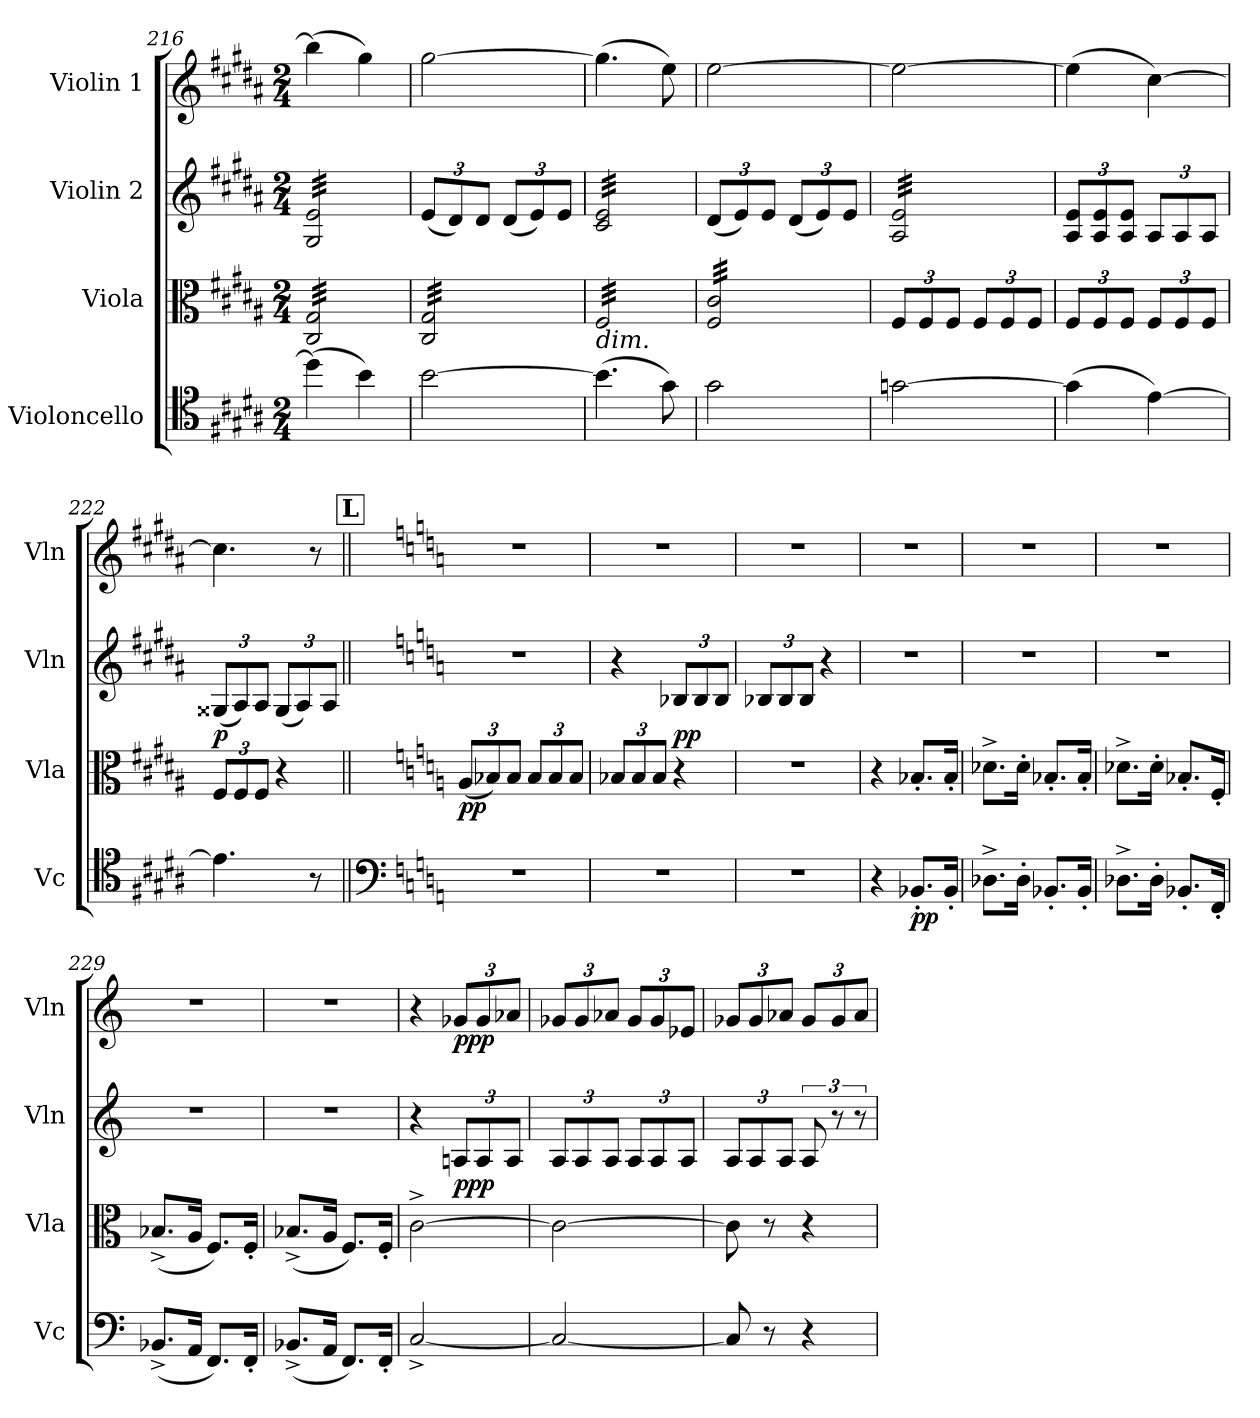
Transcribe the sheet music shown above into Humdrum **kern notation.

**kern	**dynam	**kern	**dynam	**kern	**dynam	**kern	**dynam
*part4	*part4	*part3	*part3	*part2	*part2	*part1	*part1
*staff4	*staff4	*staff3	*staff3	*staff2	*staff2	*staff1	*staff1
*I"Violoncello	*	*I"Viola	*	*I"Violin 2	*	*I"Violin 1	*
*I'Vc	*	*I'Vla	*	*I'Vln	*	*I'Vln	*
*clefC4	*	*clefC3	*	*clefG2	*	*clefG2	*
*k[f#c#g#d#a#]	*	*k[f#c#g#d#a#]	*	*k[f#c#g#d#a#]	*	*k[f#c#g#d#a#]	*
*M2/4	*	*M2/4	*	*M2/4	*	*M2/4	*
=216	=216	=216	=216	=216	=216	=216	=216
*	*	*tremolo	*	*	*	*	*
*	*	*	*	*tremolo	*	*	*
(4dd#\]	.	32C#/ 32G#/LLL	.	32G#/ 32e/LLL	.	(4bb\]	.
.	.	32C#/ 32G#/	.	32G#/ 32e/	.	.	.
.	.	32C#/ 32G#/	.	32G#/ 32e/	.	.	.
.	.	32C#/ 32G#/	.	32G#/ 32e/	.	.	.
.	.	32C#/ 32G#/	.	32G#/ 32e/	.	.	.
.	.	32C#/ 32G#/	.	32G#/ 32e/	.	.	.
.	.	32C#/ 32G#/	.	32G#/ 32e/	.	.	.
.	.	32C#/ 32G#/	.	32G#/ 32e/	.	.	.
4b\)	.	32C#/ 32G#/	.	32G#/ 32e/	.	4gg#\)	.
.	.	32C#/ 32G#/	.	32G#/ 32e/	.	.	.
.	.	32C#/ 32G#/	.	32G#/ 32e/	.	.	.
.	.	32C#/ 32G#/	.	32G#/ 32e/	.	.	.
.	.	32C#/ 32G#/	.	32G#/ 32e/	.	.	.
.	.	32C#/ 32G#/	.	32G#/ 32e/	.	.	.
.	.	32C#/ 32G#/	.	32G#/ 32e/	.	.	.
.	.	32C#/ 32G#/JJJ	.	32G#/ 32e/JJJ	.	.	.
*	*	*	*	*Xtremolo	*	*	*
!!LO:LB:g=z
=217	=217	=217	=217	=217	=217	=217	=217
*	*	*	*	*Xbrackettup	*	*	*
[2b\	.	32C#/ 32G#/LLL	.	(12e/L	.	[2gg#\	.
.	.	32C#/ 32G#/	.	.	.	.	.
.	.	32C#/ 32G#/	.	.	.	.	.
.	.	.	.	12d#/)	.	.	.
.	.	32C#/ 32G#/	.	.	.	.	.
.	.	32C#/ 32G#/	.	.	.	.	.
.	.	32C#/ 32G#/	.	.	.	.	.
.	.	.	.	12d#/J	.	.	.
.	.	32C#/ 32G#/	.	.	.	.	.
.	.	32C#/ 32G#/	.	.	.	.	.
.	.	32C#/ 32G#/	.	(12d#/L	.	.	.
.	.	32C#/ 32G#/	.	.	.	.	.
.	.	32C#/ 32G#/	.	.	.	.	.
.	.	.	.	12e/)	.	.	.
.	.	32C#/ 32G#/	.	.	.	.	.
.	.	32C#/ 32G#/	.	.	.	.	.
.	.	32C#/ 32G#/	.	.	.	.	.
.	.	.	.	12e/J	.	.	.
.	.	32C#/ 32G#/	.	.	.	.	.
.	.	32C#/ 32G#/JJJ	.	.	.	.	.
=218	=218	=218	=218	=218	=218	=218	=218
!	!	!	!	!LO:TX:b:i:t=dim.	!	!	!
!	!	!LO:TX:b:i:t=dim.	!	!	!	!	!
*	*	*	*	*tremolo	*	*	*
(4.b\]	.	32F#/LLL	.	32c#/ 32e/LLL	.	(4.gg#\]	.
.	.	32F#/	.	32c#/ 32e/	.	.	.
.	.	32F#/	.	32c#/ 32e/	.	.	.
.	.	32F#/	.	32c#/ 32e/	.	.	.
.	.	32F#/	.	32c#/ 32e/	.	.	.
.	.	32F#/	.	32c#/ 32e/	.	.	.
.	.	32F#/	.	32c#/ 32e/	.	.	.
.	.	32F#/	.	32c#/ 32e/	.	.	.
.	.	32F#/	.	32c#/ 32e/	.	.	.
.	.	32F#/	.	32c#/ 32e/	.	.	.
.	.	32F#/	.	32c#/ 32e/	.	.	.
.	.	32F#/	.	32c#/ 32e/	.	.	.
8g#\)	.	32F#/	.	32c#/ 32e/	.	8ee\)	.
.	.	32F#/	.	32c#/ 32e/	.	.	.
.	.	32F#/	.	32c#/ 32e/	.	.	.
.	.	32F#/JJJ	.	32c#/ 32e/JJJ	.	.	.
*	*	*	*	*Xtremolo	*	*	*
=219	=219	=219	=219	=219	=219	=219	=219
2g#\	.	32F#/ 32c#/LLL	.	(12d#/L	.	[>2ee\	.
.	.	32F#/ 32c#/	.	.	.	.	.
.	.	32F#/ 32c#/	.	.	.	.	.
.	.	.	.	12e/)	.	.	.
.	.	32F#/ 32c#/	.	.	.	.	.
.	.	32F#/ 32c#/	.	.	.	.	.
.	.	32F#/ 32c#/	.	.	.	.	.
.	.	.	.	12e/J	.	.	.
.	.	32F#/ 32c#/	.	.	.	.	.
.	.	32F#/ 32c#/	.	.	.	.	.
.	.	32F#/ 32c#/	.	(12d#/L	.	.	.
.	.	32F#/ 32c#/	.	.	.	.	.
.	.	32F#/ 32c#/	.	.	.	.	.
.	.	.	.	12e/)	.	.	.
.	.	32F#/ 32c#/	.	.	.	.	.
.	.	32F#/ 32c#/	.	.	.	.	.
.	.	32F#/ 32c#/	.	.	.	.	.
.	.	.	.	12e/J	.	.	.
.	.	32F#/ 32c#/	.	.	.	.	.
.	.	32F#/ 32c#/JJJ	.	.	.	.	.
*	*	*Xtremolo	*	*	*	*	*
=220	=220	=220	=220	=220	=220	=220	=220
*	*	*Xbrackettup	*	*	*	*	*
*	*	*	*	*^	*	*	*
*	*	*	*	*tremolo	*	*	*	*
[2gn\	.	12F#/L	.	32A#/ 32e/LLL	4ryy	.	2ee\_	.
.	.	.	.	32A#/ 32e/	.	.	.	.
.	.	.	.	32A#/ 32e/	.	.	.	.
.	.	12F#/	.	.	.	.	.	.
.	.	.	.	32A#/ 32e/	.	.	.	.
.	.	.	.	32A#/ 32e/	.	.	.	.
.	.	.	.	32A#/ 32e/	.	.	.	.
.	.	12F#/J	.	.	.	.	.	.
.	.	.	.	32A#/ 32e/	.	.	.	.
.	.	.	.	32A#/ 32e/	.	.	.	.
.	.	12F#/L	.	32A#/ 32e/	4ryy	.	.	.
.	.	.	.	32A#/ 32e/	.	.	.	.
.	.	.	.	32A#/ 32e/	.	.	.	.
.	.	12F#/	.	.	.	.	.	.
.	.	.	.	32A#/ 32e/	.	.	.	.
.	.	.	.	32A#/ 32e/	.	.	.	.
.	.	.	.	32A#/ 32e/	.	.	.	.
.	.	12F#/J	.	.	.	.	.	.
.	.	.	.	32A#/ 32e/	.	.	.	.
.	.	.	.	32A#/ 32e/JJJ	.	.	.	.
*	*	*	*	*Xtremolo	*	*	*	*
*	*	*	*	*v	*v	*	*	*
=221	=221	=221	=221	=221	=221	=221	=221
(4g\]	.	12F#/L	.	12A#/ 12e/L	.	(4ee\]	.
.	.	12F#/	.	12A#/ 12e/	.	.	.
.	.	12F#/J	.	12A#/ 12e/J	.	.	.
[>4e\)	.	12F#/L	.	12A#/L	.	[>4cc#\)	.
.	.	12F#/	.	12A#/	.	.	.
.	.	12F#/J	.	12A#/J	.	.	.
=222	=222	=222	=222	=222	=222	=222	=222
!	!	!	!	!	!LO:DY:b	!	!
4.e\]	.	12F#/L	.	(12G##X/L	p	4.cc#\]	.
.	.	12F#/	.	12A#/)	.	.	.
.	.	12F#/J	.	12A#/J	.	.	.
.	.	4r	.	(12G##/L	.	.	.
.	.	.	.	12A#/)	.	.	.
8r	.	.	.	.	.	8r	.
.	.	.	.	12A#/J	.	.	.
!!LO:LB:g=z
!!LO:REH:place=s1:a:B:cj:fs=14:t=L
=223||	=223||	=223||	=223||	=223||	=223||	=223||	=223||
*clefF4	*	*	*	*	*	*	*
*k[]	*	*k[]	*	*k[]	*	*k[]	*
!	!	!	!LO:DY:b	!	!	!	!
2r	.	(12A/L	pp	2r	.	2r	.
.	.	12B-X/)	.	.	.	.	.
.	.	12B-/J	.	.	.	.	.
.	.	12B-/L	.	.	.	.	.
.	.	12B-/	.	.	.	.	.
.	.	12B-/J	.	.	.	.	.
=224	=224	=224	=224	=224	=224	=224	=224
2r	.	12B-X/L	.	4r	.	2r	.
.	.	12B-/	.	.	.	.	.
.	.	12B-/J	.	.	.	.	.
!	!	!	!	!	!LO:DY:b	!	!
.	.	4r	.	12B-X/L	pp	.	.
.	.	.	.	12B-/	.	.	.
.	.	.	.	12B-/J	.	.	.
=225	=225	=225	=225	=225	=225	=225	=225
*k[]	*	*k[]	*	*k[]	*	*k[]	*
2r	.	2r	.	12B-X/L	.	2r	.
.	.	.	.	12B-/	.	.	.
.	.	.	.	12B-/J	.	.	.
.	.	.	.	4r	.	.	.
=226	=226	=226	=226	=226	=226	=226	=226
4r	.	4r	.	2r	.	2r	.
!	!LO:DY:b	!	!	!	!	!	!
8.BB-X'/L	pp	8.B-X'/L	.	.	.	.	.
16BB-'/Jk	.	16B-'/Jk	.	.	.	.	.
=227	=227	=227	=227	=227	=227	=227	=227
8.D-X^\L	.	8.d-X^\L	.	2r	.	2r	.
16D-'\Jk	.	16d-'\Jk	.	.	.	.	.
8.BB-X'/L	.	8.B-X'/L	.	.	.	.	.
16BB-'/Jk	.	16B-'/Jk	.	.	.	.	.
=228	=228	=228	=228	=228	=228	=228	=228
8.D-X^\L	.	8.d-X^\L	.	2r	.	2r	.
16D-'\Jk	.	16d-'\Jk	.	.	.	.	.
8.BB-X'/L	.	8.B-X'/L	.	.	.	.	.
16FF'/Jk	.	16F'/Jk	.	.	.	.	.
!!LO:LB:g=z
=229	=229	=229	=229	=229	=229	=229	=229
(8.BB-X^/L	.	(8.B-X^/L	.	2r	.	2r	.
16AA/Jk	.	16A/Jk	.	.	.	.	.
8.FF/L)	.	8.F/L)	.	.	.	.	.
16FF'/Jk	.	16F'/Jk	.	.	.	.	.
=230	=230	=230	=230	=230	=230	=230	=230
(8.BB-X^/L	.	(8.B-X^/L	.	2r	.	2r	.
16AA/Jk	.	16A/Jk	.	.	.	.	.
8.FF/L)	.	8.F/L)	.	.	.	.	.
16FF'/Jk	.	16F'/Jk	.	.	.	.	.
=231	=231	=231	=231	=231	=231	=231	=231
[2C^/	.	[2c^\	.	4r	.	4r	.
*	*	*	*	*	*	*Xbrackettup	*
!	!	!	!	!	!LO:DY:b	!	!LO:DY:b
.	.	.	.	12An/L	ppp	12g-X/L	ppp
.	.	.	.	12A/	.	12g-/	.
.	.	.	.	12A/J	.	12a-X/J	.
=232	=232	=232	=232	=232	=232	=232	=232
2C/_	.	2c\_	.	12A/L	.	12g-X/L	.
.	.	.	.	12A/	.	12g-/	.
.	.	.	.	12A/J	.	12a-X/J	.
.	.	.	.	12A/L	.	12g-/L	.
.	.	.	.	12A/	.	12g-/	.
.	.	.	.	12A/J	.	12e-X/J	.
=233	=233	=233	=233	=233	=233	=233	=233
8C/]	.	8c\]	.	12A/L	.	12g-X/L	.
.	.	.	.	12A/	.	12g-/	.
8r	.	8r	.	.	.	.	.
.	.	.	.	12A/J	.	12a-X/J	.
*	*	*	*	*brackettup	*	*	*
4r	.	4r	.	12A/	.	12g-/L	.
.	.	.	.	12r	.	12g-/	.
.	.	.	.	12r	.	12a-/J	.
=	=	=	=	=	=	=	=
*-	*-	*-	*-	*-	*-	*-	*-
